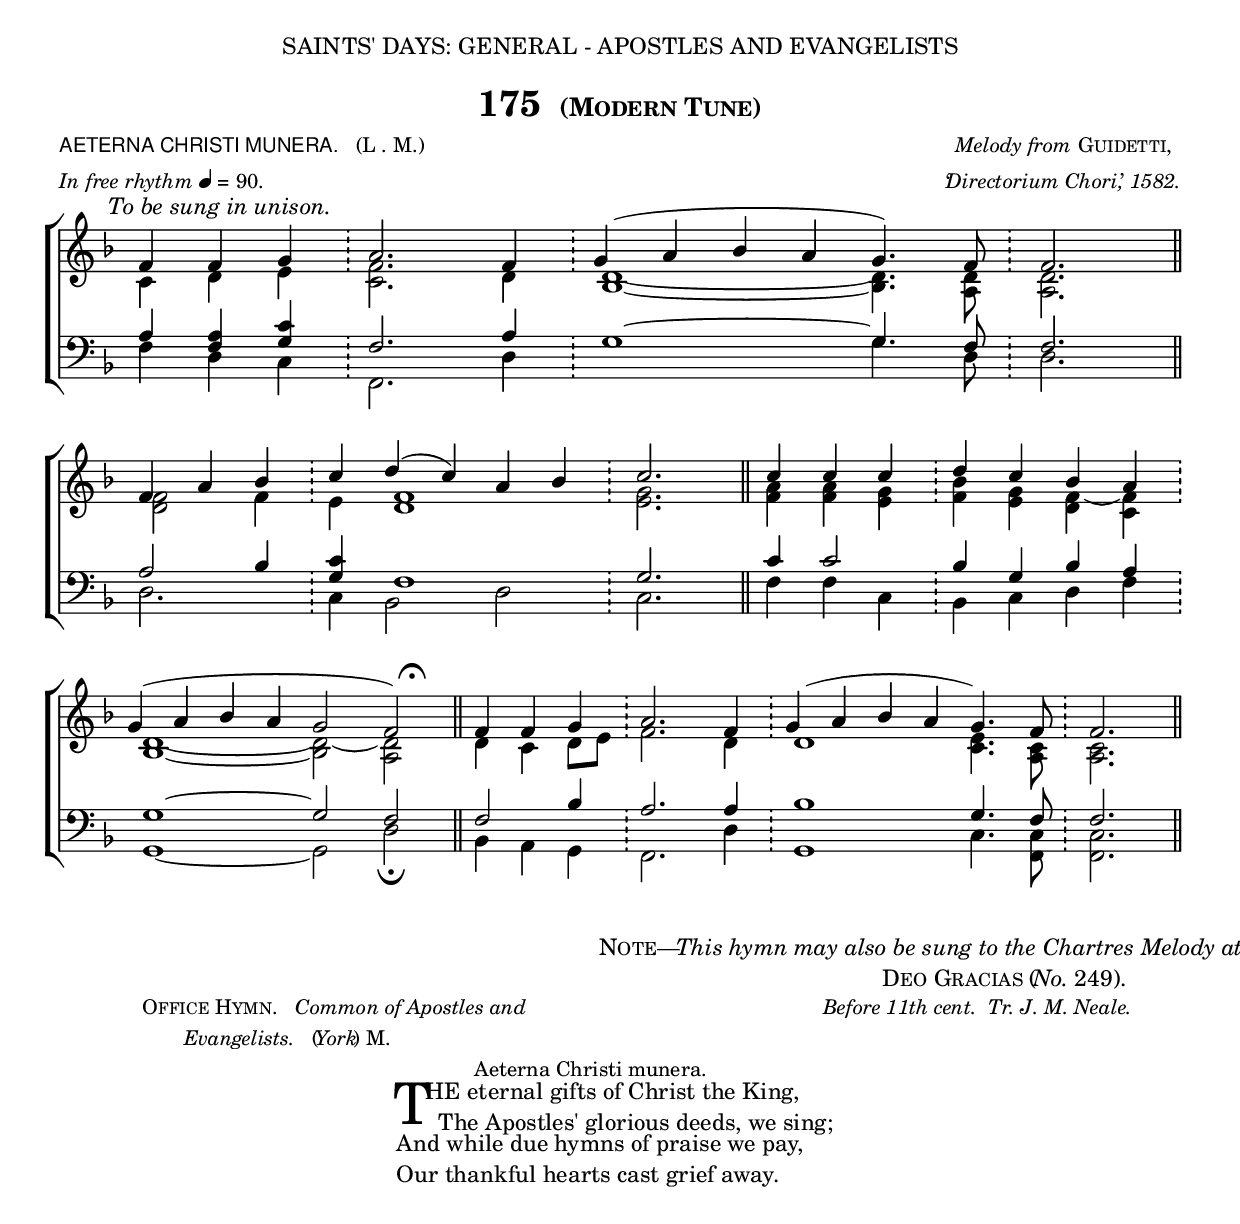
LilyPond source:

%%%% 283.png
%%%% Hymn 175 Modern Tune. Aeterna Christi Munera.  The eternal gifts of Christ the King
%%%% Rev 2.

\version "2.10"

\header {
  dedication = \markup {  \center-align { "SAINTS' DAYS: GENERAL - APOSTLES AND EVANGELISTS"
	\hspace #0.1 }}	
	
  title = \markup { "175 " \large \smallCaps "(Modern Tune)" }    
  
  meter = \markup { \small { \column {  
	                                \line { \sans { \smallCaps "AETERNA CHRISTI MUNERA."} \hspace #1 \roman {"(L . M.)"}}
		                        \line { \italic {In free rhythm} \general-align #Y #DOWN \note #"4" #0.5 = 90. } }
  	}}	
	

%%% In the composer name, \teeny is used because Lilypond's \smallcaps does not handle accented letters	
 
  arranger = \markup { \small  { \center-align { \line {\italic "Melody from" \smallCaps "Guidetti," }  
	  					 \line { "‘" \hspace #-1 \italic "Directorium Chori," \hspace #-1 "’"  \italic "1582." }
  	}}}
	 
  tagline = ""
}


%%%%%%%%%%%%%%%%%%%%%%%%%%% Macros

%%% raise tie a little to clear of other notes.

tieraise = \once \override Tie #'extra-offset = #'(0.0 . 1.0) 

tieraiseb = \once \override Tie #'extra-offset = #'(0.0 . 0.6) 


%%% push a note slightly to the right	      
	      
push = \once \override NoteColumn #'force-hshift = #0.4

%%% same as above but uses X-offset. When two notes are stacked in one notecolumn and both need to be moved, force-hshift 
%%% does not work for both, so X-offset must be used for one of the two notes to be moved.

pushb = \once \override NoteHead #'X-offset = #0.8 

%% Used to pull an upstem note left. Used when a slurred note pair straddles a longer note below and when notecolumn force-hshift does not work 
topstraddle = { \once \override Score.SeparationItem #'padding = #2
              \once \override NoteHead #'X-offset = #-1.5 
              \once \override Stem #'X-offset = #-0.2 }	      


%%%%%%%%%%%%%%%%%%%%%%%%%%% End of macro definitions

%%% SATB voices

global = {
  \key f \major
  \set Staff.midiInstrument = "church organ"
}

soprano = \relative c' { 
  \once \override TextScript #'padding = #1	
   f4 ^\markup { \hspace #-3 \italic "To be sung in unison." }  f g \bar "dashed" a2. f4 \bar "dashed" 
      \once\override Slur  #'control-points = #'((2 . 3.0 ) (6 . 4.5 ) ( 26 . 4.5 ) (28 . 3.0 ))   
      g( a bes a g4.) f8 \bar "dashed" f2. \bar "||" \break
      
  f4 a bes \bar "dashed" c d( c) a bes \bar "dashed" c2. \bar "||" c4 c c \bar "dashed" d c bes a \bar "dashed" \break
  
  \once\override Slur  #'control-points = #'((0 . 3.0 ) (4 . 4.5 ) ( 22 . 4.5 ) (24 . 3.0 ))   
      \topstraddle g( a bes a g2  \once \override Script #'extra-offset = #'( 2.0 . 0.0 ) f) ^\fermata \bar "||" f4 f g \bar "dashed" a2. f4 \bar "dashed" 
      \once\override Slur  #'control-points = #'((2 . 3.0 ) (6 . 4.5 ) ( 14 . 4.5 ) (18 . 3.0 )) 
      g( a bes a g4.) f8 \bar "dashed" f2. \bar "dashed"

} 
   
alto = \relative c' {  
  c4 d e \bar "dashed" <c f>2. d4 \bar "dashed" \push <bes ~  d ~>1 <bes d>4. <a d>8 \bar "dashed" <a d>2. \bar "||"
  
  <d f>2 f4 \bar "dashed" e \push <d f>1 \bar "dashed" <e g>2. \bar "||" <f a>4 <f a> <e g> \bar "dashed" <f bes> <e g> 
      \once\override Tie  #'control-points = #'((1.8 . -1.7 ) ( 3 . -2.4 ) ( 4 . -2.4 ) ( 5.2 . -1.7 )) 
     <d f ~> <c f> \bar "dashed"
  
  <bes ~ d ~>1  
      \once\override Tie  #'control-points = #'((1.9 . -2.8 ) ( 3 . -3.5 ) ( 5 . -3.5 ) ( 6.2 . -2.8 )) 
     <bes d ~>2 <a d> \bar "||" d4 c d8[ e] \bar "dashed" f2. d4 \bar "dashed" \push d1 <c e>4. <a c>8 \bar "dashed" <a c>2. \bar "||"
}

tenor = \relative c {\clef bass 
  a'4 <f a> <g c> \bar "dashed" f2. a4 \bar "dashed" \pushb \tieraise g1 ~ g4. f8 \bar "dashed" f2. \bar "||"
  
  a2 bes4 \bar "dashed" <g c>4 \pushb f1 \bar "dashed" g2. \bar "||" c4 c2 \bar "dashed" bes4 g bes a \bar "dashed" 
  
  \tieraise g1 ~ g2 f2 \bar "||" f bes4 \bar "||" a2. a4 \bar "||" \push bes1 g4. f8 \bar "dashed" f2. \bar "||"
}

bass = \relative c {\clef bass 
  f4 d c \bar "dashed" f,2. d'4 \bar "dashed" s1 g4. d8 \bar "dashed" d2. \bar "||"
  
  d2. \bar "dashed" c4 bes2 d2 \bar "dashed" c2. \bar "||" f4 f4 c4 \bar "dashed" bes4 c d f \bar "dashed"
  
  g,1 ~ g2 d' _\fermata \bar "||" bes4 a g \bar "dashed" f2. d'4 \bar "dashed" \pushb g,1 c4. < f, c'>8 \bar "dashed" < f c' >2. \bar "||"
}

	

#(ly:set-option 'point-and-click #f)

\paper {
  #(set-paper-size "a4")
%  annotate-spacing = ##t
  print-page-number = ##f
  ragged-last-bottom = ##t
  ragged-bottom = ##t
}

\book{

%%% Score block	

\score{
\new ChoirStaff	
<<
	\context Staff = upper << 
	\context Voice = sopranos { \voiceOne \global \soprano }
	\context Voice = altos    { \voiceTwo \global \alto }
	                      >>		      
	\context Staff = lower <<
	\context Voice = tenors { \voiceOne \global \tenor }
	\context Voice = basses { \voiceTwo \global \bass }
			        >>
>>
\layout {
		indent=0
		\context { \Score timing = ##f }
		\context { \Score \remove "Bar_number_engraver" }
		\context { \Staff \remove "Time_signature_engraver" }
		\context { \Score \remove "Mark_engraver"  }
                \context { \Staff \consists "Mark_engraver"  }
	} %% close layout

\midi { \context { \Score tempoWholesPerMinute = #(ly:make-moment 90 4) }}      
  
	
} %%% Score bracket


%%% Hymn Note 

\markup { \hspace #52 \center-align { 
	\line { \smallCaps "Note" \hspace #-1.2 ".—" \hspace #-1 \italic "This hymn may also be sung to the Chartres Melody at Hymn" "159" \italic "or to" }
	\line { \smallCaps "Deo Gracias" "(" \hspace #-1 \italic "No." "249)." }
}}

\markup { "                 " } %%% force blank space

%%% Lyric titles and attributions

\markup { \hspace #8 \small {  \column { \line {\smallCaps  "Office Hymn."  \italic "  Common of Apostles and"  \hspace #28 \italic "Before 11th cent.  Tr. J. M. Neale." }    
	\line { \hspace #4 \italic "Evangelists.  " "(" \hspace #-1 \italic "York" \hspace #-1 ")" "M." } 
	\line { \hspace #32 "Aeterna Christi munera." }
}}}


%%% Lyrics

\markup { \hspace #30 %%add space as necc. to center the column
          \column { %% super column of everything
	              \column { %%verse 1 is a column of 2 lines  
	                  \line { \hspace #2.2 \column { \lower #2.4 \fontsize #8 "T" }   %%Drop Cap goes here
				  \hspace #-1.2    %% adjust this if other letters are too far from Drop Cap
				  \column  { \raise #0.0 "HE eternal gifts of Christ the King,"
			                                 "  The Apostles' glorious deeds, we sing;" } }          
	                  \line {  \hspace #2.5  %%adjust hspace until this line left edge is flush with Drop Cap
				   \lower  #1.56  %%adjust this until the line spacing looks right
				   \column {   
					   "And while due hymns of praise we pay,"
					   "Our thankful hearts cast grief away."
			  		}}
		      } %%end verse 1
	  } %%% end super column
}



%%fake score block to occupy space and force a pagebreak.  Can't think of a better way of doing this.
\score{
	{s4 }
\header { breakbefore = ##f piece = ##f opus = ##f tagline = ##f }
\layout{	
	\context { \Staff
		\remove Time_signature_engraver
		\remove Key_engraver
		\remove Clef_engraver
		\remove Staff_symbol_engraver
}}}

%%% Second page
%%% Continuation of lyrics

\markup { \hspace #30 %%add space as necc. to center the column
          \column { %% super column of everything
		  	\hspace #1  % adds vertical spacing between verses  
           		\line { "2  "
			   \column {	     
				  "The Church in these her princes boasts,"
				  "These victor chiefs of warrior hosts;"
				  "The soldiers of the heavenly hall,"
				  "The lights that rose on earth for all."
				  "           " %%% adds vertical spacing between verses
			}}
			   \line { "3  "
			   \column {	     
				  "'Twas thus the yearning faith of Saints,"
				  "The unconquered hope that never faints,"
				  "The love of Christ that knows not shame,"
				  "The prince of this world overcame."
				  "           " %%% adds vertical spacing between verses
			}} 
			  \line { "4  "
			   \column {	     
				  "In these the Father's glory shone;"
				  "In these the will of God the Son;"
				  "In these exults the Holy Ghost;"
				  "Through these rejoice the heavenly host."
				  "           " %%% adds vertical spacing between verses
			}}
			\line { "5. "
				\column {	     
				  "Redeemer, hear us of thy love,"
				  "That, with this glorious band above,"
				  "Hereafter, of thine endless grace,"
				  "Thy servants also may have place.     Amen."
     			}}

	  }
} %%% lyric markup bracket


%% Amen score block

\score{

  \new ChoirStaff
   <<
        \context Staff = upper \with { fontSize = #-3  \override StaffSymbol #'staff-space = #(magstep -2) }  
	                      << 
	\context Voice = "sopranos" { \relative c' { \clef treble \global \voiceOne f2( g f e f) f1 \bar "||" }}
	                              
	\context Voice = "altos"    { \relative c' { \clef treble \global \voiceTwo d1 c1. c1 \bar "||" }}
	                      >>
			  
	\context Lyrics \lyricsto "sopranos" {\set ignoreMelismata = ##t \override LyricText #'font-size = #-1  A - - - - men. }
	
	\context Staff = lower \with { fontSize = #-3  \override StaffSymbol #'staff-space = #(magstep -2) }  
	                       << 
	\context Voice = "tenors" { \relative c { \clef bass \global \voiceThree a'2 bes a g a a1 \bar "||" }}
	\context Voice = "basses" { \relative c { \clef bass \global \voiceFour  d2 g, a c f, f1 \bar "||" }}
			        >> 
  >>			      
\header { breakbefore = ##f piece = " " opus = " " }

\layout { 
      \context { \Score timing = ##f }
	ragged-right = ##t
	indent = 14\cm
	\context { \Staff \remove Time_signature_engraver }

       } %% close layout

       
%%% Amen Midi

\midi { \context { \Score tempoWholesPerMinute = #(ly:make-moment 90 4) }}

}

} %%% book bracket
